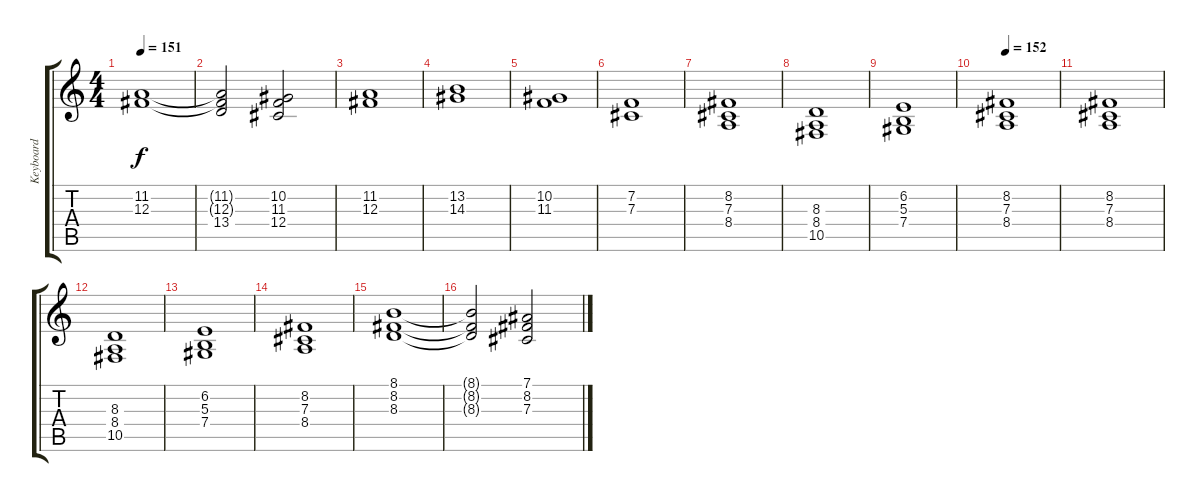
\track ("Keyboard" "Keyboard") {instrument choiraahs}
\staff {score tabs}
\tuning (Eb4 Bb3 Gb3 Db3 Ab2 Eb2) {hide}
\ts (4 4)
\tempo 151
\clef g2
\ks c
(11.2 12.3).1{dy f} |
(11.2{t} 12.3{t} 13.4).2 (10.2 11.3 12.4).2 |
(11.2 12.3).1 |
(13.2 14.3).1 |
(10.2 11.3).1 |
(7.2 7.3).1 |
(8.2 7.3 8.4).1{volume 7 instrument choiraahs} |
(8.3 8.4 10.5).1 |
(6.2 5.3 7.4).1 |
\tempo 152
(8.2 7.3 8.4).1 |
(8.2 7.3 8.4).1 |
(8.3 8.4 10.5).1 |
(6.2 5.3 7.4).1 |
(8.2 7.3 8.4).1 |
(8.1 8.2 8.3).1 |
(8.1{t} 8.2{t} 8.3{t}).2 (7.1 8.2 7.3).2
